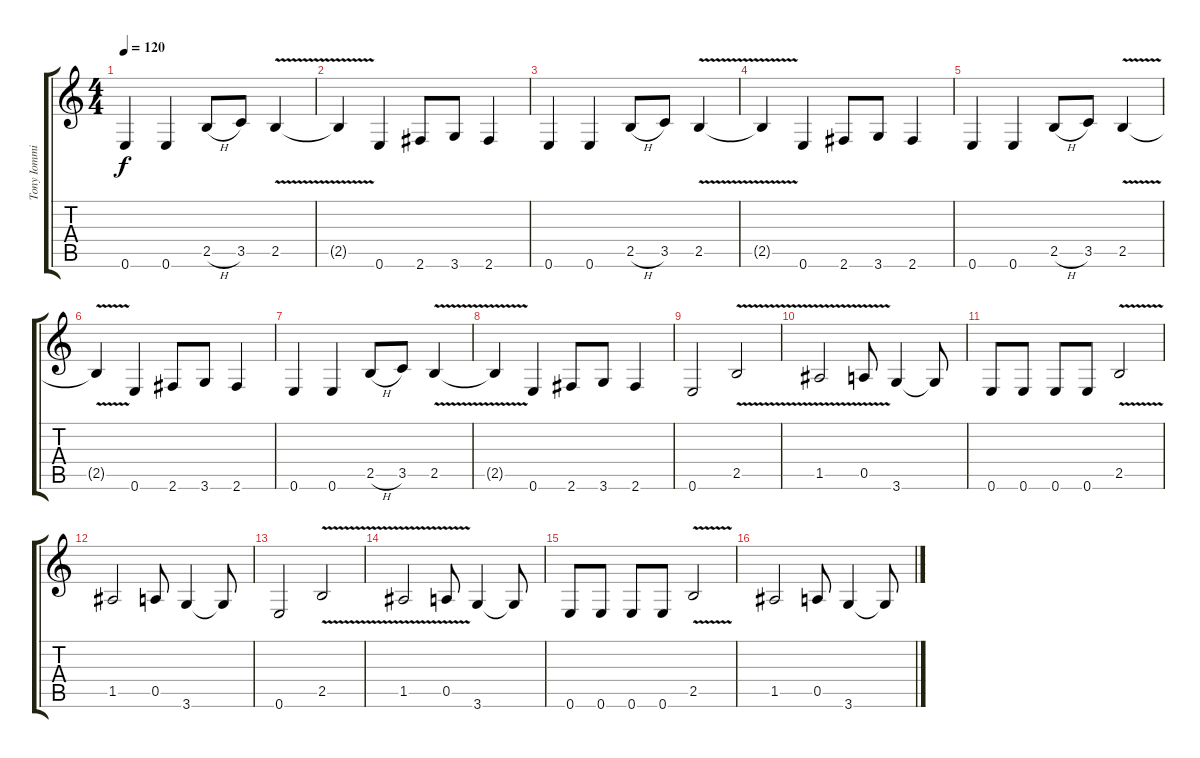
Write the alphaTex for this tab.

\track ("Tony Iommi" "Tony Iommi") {instrument distortionguitar}
\staff {score tabs}
\tuning (E4 B3 G3 D3 A2 E2) {hide}
\ts (4 4)
\tempo 120
\clef g2
\ks c
0.6.4{dy f instrument distortionguitar} 0.6.4 2.5{h}.8 3.5.8 2.5{v}.4 |
2.5{t}.4 0.6.4 2.6.8 3.6.8 2.6.4 |
0.6.4 0.6.4 2.5{h}.8 3.5.8 2.5{v}.4 |
2.5{t}.4 0.6.4 2.6.8 3.6.8 2.6.4 |
0.6.4 0.6.4 2.5{h}.8 3.5.8 2.5{v}.4 |
2.5{t}.4 0.6.4 2.6.8 3.6.8 2.6.4 |
0.6.4 0.6.4 2.5{h}.8 3.5.8 2.5{v}.4 |
2.5{t}.4 0.6.4 2.6.8 3.6.8 2.6.4 |
0.6.2 2.5{v}.2 |
1.5{v}.2 0.5{v}.8 3.6.4 3.6{t}.8 |
0.6.8 0.6.8 0.6.8 0.6.8 2.5{v}.2 |
1.5.2 0.5.8 3.6.4 3.6{t}.8 |
0.6.2 2.5{v}.2 |
1.5{v}.2 0.5{v}.8 3.6.4 3.6{t}.8 |
0.6.8 0.6.8 0.6.8 0.6.8 2.5{v}.2 |
1.5.2 0.5.8 3.6.4 3.6{t}.8
